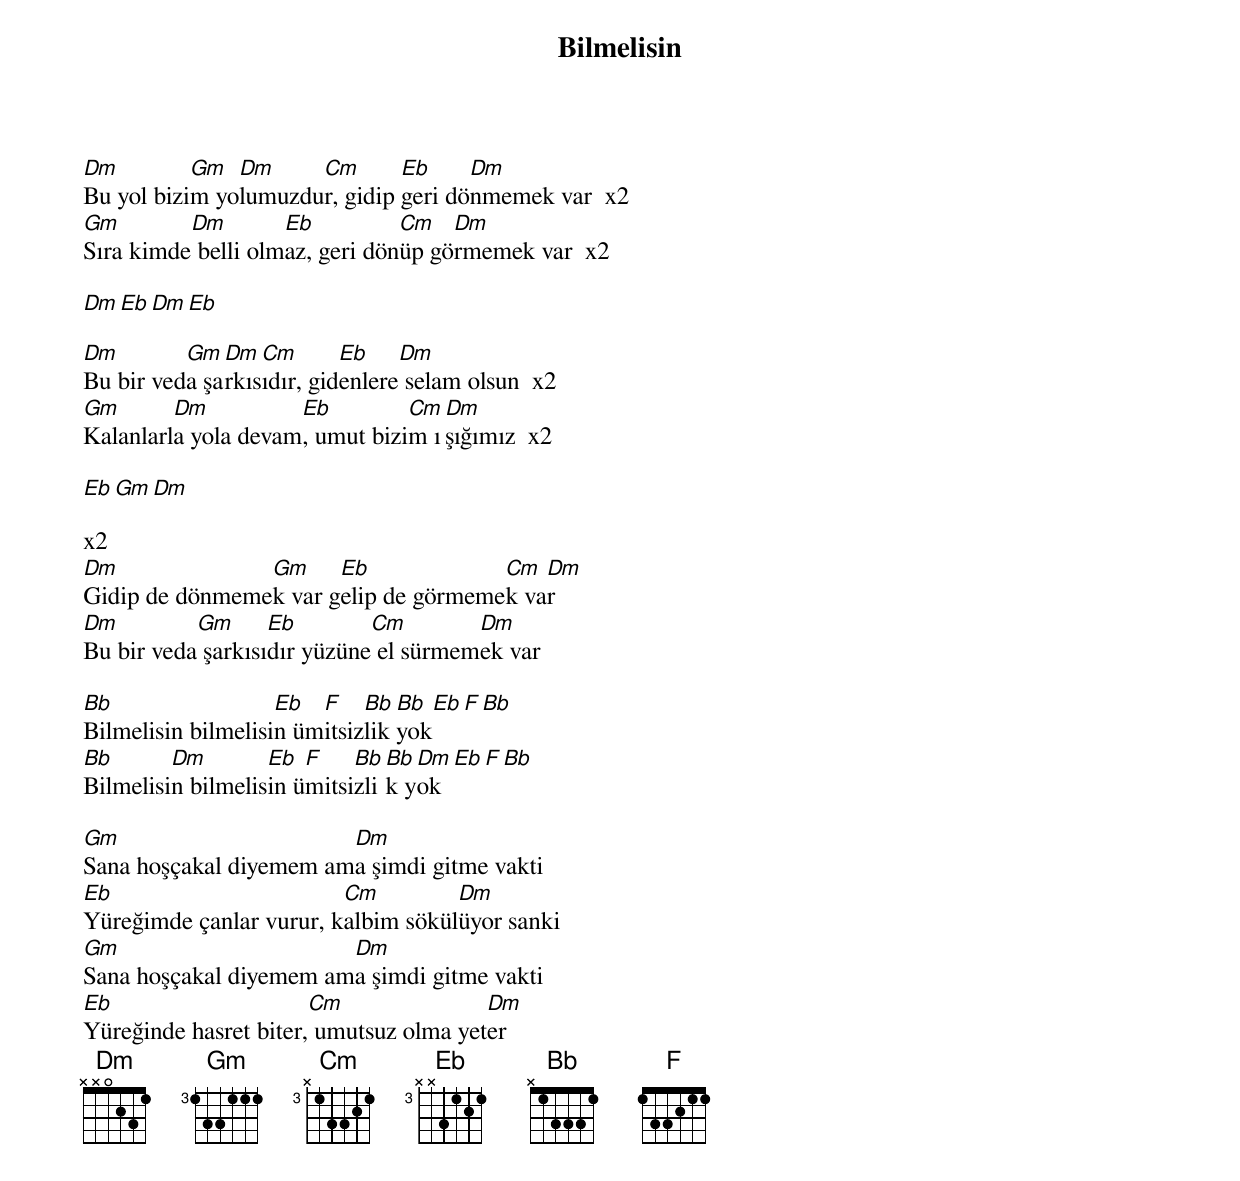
{title: Bilmelisin}
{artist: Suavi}

Dm         Gm  Dm     Cm       Eb     Dm
Bu yol bizim yolumuzdur, gidip geri dönmemek var  x2
Gm        Dm        Eb          Cm   Dm
Sıra kimde belli olmaz, geri dönüp görmemek var  x2

Dm Eb Dm Eb

Dm        Gm  Dm  Cm       Eb    Dm
Bu bir veda şarkısıdır, gidenlere selam olsun  x2
Gm       Dm          Eb         Cm Dm
Kalanlarla yola devam, umut bizim ışığımız  x2

Eb Gm Dm

x2
Dm              Gm     Eb             Cm  Dm
Gidip de dönmemek var gelip de görmemek var
Dm         Gm      Eb        Cm        Dm
Bu bir veda şarkısıdır yüzüne el sürmemek var

Bb                  Eb  F    Bb  Bb Eb F Bb
Bilmelisin bilmelisin ümitsizlik yok
Bb       Dm        Eb  F    Bb Bb Dm Eb F Bb
Bilmelisin bilmelisin ümitsizlik yok

Gm                      Dm
Sana hoşçakal diyemem ama şimdi gitme vakti
Eb                       Cm         Dm
Yüreğimde çanlar vurur, kalbim sökülüyor sanki
Gm                      Dm
Sana hoşçakal diyemem ama şimdi gitme vakti
Eb                     Cm               Dm
Yüreğinde hasret biter, umutsuz olma yeter
